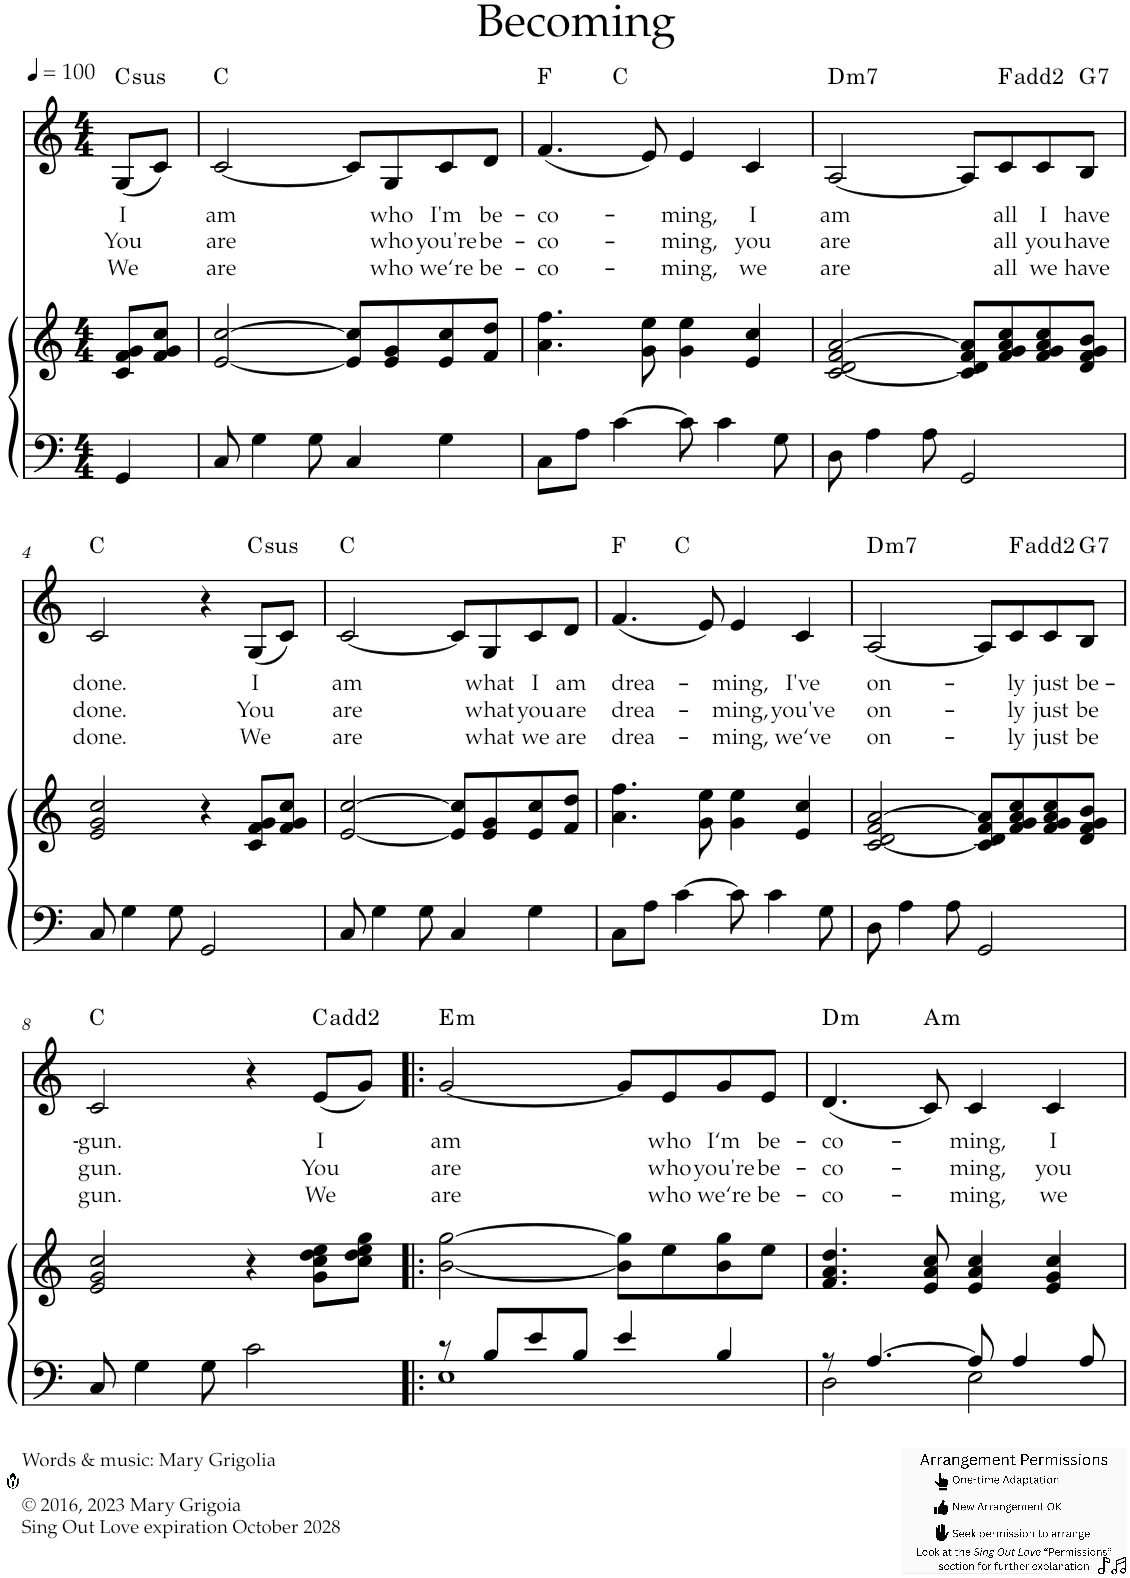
**kern	**kern	**kern	**text	**text	**text	**harte
*part3	*part2	*part1	*part1	*part1	*part1	*part1
*staff3	*staff2	*staff1	*staff1	*staff1	*staff1	*
*I"Piano	*I"Piano	*I"Violin	*	*	*	*
*I'Pno	*I'Pno	*I'Vln	*	*	*	*
*clefF4	*clefG2	*clefG2	*	*	*	*
*k[]	*k[]	*k[]	*	*	*	*
*M4/4	*M4/4	*M4/4	*	*	*	*
*MM100	*MM100	*MM100	*	*	*	*
=	=	=	=	=	=	=
!	!	!	!LO:LY:b	!LO:LY:b	!LO:LY:b	!LO:H:kt=sus
4GG/	8c/ 8f/ 8g/L	(<8G/L	I	You	We	C:sus4
.	8f/ 8g/ 8cc/J	8c/J)	.	.	.	.
=1	=1	=1	=1	=1	=1	=1
!	!	!	!LO:LY:b	!LO:LY:b	!LO:LY:b	!
8C/	[<2e/ [>2cc/	[<2c/	am	are	are	C:maj
4G\	.	.	.	.	.	.
8G\	.	.	.	.	.	.
4C/	8e/] 8cc/]L	8c/L]	.	.	.	.
!	!	!	!LO:LY:b	!LO:LY:b	!LO:LY:b	!
.	8e/ 8g/	8G/	who	who	who	.
!	!	!	!LO:LY:b	!LO:LY:b	!LO:LY:b	!
4G\	8e/ 8cc/	8c/	I'm	you're	we‘re	.
!	!	!	!LO:LY:b	!LO:LY:b	!LO:LY:b	!
.	8f/ 8dd/J	8d/J	be-	be-	be-	.
=2	=2	=2	=2	=2	=2	=2
!	!	!	!LO:LY:b	!LO:LY:b	!LO:LY:b	!
*	*	*^	*	*	*	*
8C\L	4.a\ 4.ff\	(<4.f/	4ryy	-co-	-co-	-co-	F:maj
8A\J	.	.	.	.	.	.	.
[>4c\	.	.	2.ryy	.	.	.	C:maj
.	8g\ 8ee\	8e/)	.	.	.	.	.
!	!	!	!	!LO:LY:b	!LO:LY:b	!LO:LY:b	!
8c\]	4g\ 4ee\	4e/	.	-ming,	-ming,	-ming,	.
4c\	.	.	.	.	.	.	.
!	!	!	!	!LO:LY:b	!LO:LY:b	!LO:LY:b	!
.	4e/ 4cc/	4c/	.	I	you	we	.
8G\	.	.	.	.	.	.	.
=3	=3	=3	=3	=3	=3	=3	=3
!	!	!	!	!LO:LY:b	!LO:LY:b	!LO:LY:b	!LO:H:kt=m7
*	*	*v	*v	*	*	*	*
8D\	[<2c/ 2d/ 2f/ [>2a/	[<2A/	am	are	are	D:min7
4A\	.	.	.	.	.	.
8A\	.	.	.	.	.	.
2GG/	8c/] 8d/ 8f/ 8a/]L	8A/L]	.	.	.	.
!	!	!	!LO:LY:b	!LO:LY:b	!LO:LY:b	!
.	8f/ 8g/ 8a/ 8cc/	8c/	all	all	all	F:maj(2)
!	!	!	!LO:LY:b	!LO:LY:b	!LO:LY:b	!
.	8f/ 8g/ 8a/ 8cc/	8c/	I	you	we	.
!	!	!	!LO:LY:b	!LO:LY:b	!LO:LY:b	!LO:H:kt=7
.	8d/ 8f/ 8g/ 8b/J	8B/J	have	have	have	G:7
!!LO:LB:g=z
=4	=4	=4	=4	=4	=4	=4
!	!	!	!LO:LY:b	!LO:LY:b	!LO:LY:b	!
8C/	2e/ 2g/ 2cc/	2c/	done.	done.	done.	C:maj
4G\	.	.	.	.	.	.
8G\	.	.	.	.	.	.
2GG/	4r	4r	.	.	.	.
!	!	!	!LO:LY:b	!LO:LY:b	!LO:LY:b	!LO:H:kt=sus
.	8c/ 8f/ 8g/L	(<8G/L	I	You	We	C:sus4
.	8f/ 8g/ 8cc/J	8c/J)	.	.	.	.
=5	=5	=5	=5	=5	=5	=5
!	!	!	!LO:LY:b	!LO:LY:b	!LO:LY:b	!
8C/	[<2e/ [>2cc/	[<2c/	am	are	are	C:maj
4G\	.	.	.	.	.	.
8G\	.	.	.	.	.	.
4C/	8e/] 8cc/]L	8c/L]	.	.	.	.
!	!	!	!LO:LY:b	!LO:LY:b	!LO:LY:b	!
.	8e/ 8g/	8G/	what	what	what	.
!	!	!	!LO:LY:b	!LO:LY:b	!LO:LY:b	!
4G\	8e/ 8cc/	8c/	I	you	we	.
!	!	!	!LO:LY:b	!LO:LY:b	!LO:LY:b	!
.	8f/ 8dd/J	8d/J	am	are	are	.
=6	=6	=6	=6	=6	=6	=6
!	!	!	!LO:LY:b	!LO:LY:b	!LO:LY:b	!
*	*	*^	*	*	*	*
8C\L	4.a\ 4.ff\	(<4.f/	4ryy	drea-	drea-	drea-	F:maj
8A\J	.	.	.	.	.	.	.
[>4c\	.	.	2.ryy	.	.	.	C:maj
.	8g\ 8ee\	8e/)	.	.	.	.	.
!	!	!	!	!LO:LY:b	!LO:LY:b	!LO:LY:b	!
8c\]	4g\ 4ee\	4e/	.	-ming,	-ming,	-ming,	.
4c\	.	.	.	.	.	.	.
!	!	!	!	!LO:LY:b	!LO:LY:b	!LO:LY:b	!
.	4e/ 4cc/	4c/	.	I've	you've	we‘ve	.
8G\	.	.	.	.	.	.	.
=7	=7	=7	=7	=7	=7	=7	=7
!	!	!	!	!LO:LY:b	!LO:LY:b	!LO:LY:b	!LO:H:kt=m7
*	*	*v	*v	*	*	*	*
8D\	[<2c/ 2d/ 2f/ [>2a/	[<2A/	on-	on-	on-	D:min7
4A\	.	.	.	.	.	.
8A\	.	.	.	.	.	.
2GG/	8c/] 8d/ 8f/ 8a/]L	8A/L]	.	.	.	.
!	!	!	!LO:LY:b	!LO:LY:b	!LO:LY:b	!
.	8f/ 8g/ 8a/ 8cc/	8c/	-ly	-ly	-ly	F:maj(2)
!	!	!	!LO:LY:b	!LO:LY:b	!LO:LY:b	!
.	8f/ 8g/ 8a/ 8cc/	8c/	just	just	just	.
!	!	!	!LO:LY:b	!LO:LY:b	!LO:LY:b	!LO:H:kt=7
.	8d/ 8f/ 8g/ 8b/J	8B/J	be-	be	be	G:7
!!LO:LB:g=z
=8	=8	=8	=8	=8	=8	=8
!	!	!	!LO:LY:b	!LO:LY:b	!LO:LY:b	!
8C/	2e/ 2g/ 2cc/	2c/	gun.	gun.	gun.	C:maj
4G\	.	.	.	.	.	.
8G\	.	.	.	.	.	.
2c\	4r	4r	.	.	.	.
!	!	!	!LO:LY:b	!LO:LY:b	!LO:LY:b	!
.	8g\ 8cc\ 8dd\ 8ee\L	(<8e/L	I	You	We	C:maj(2)
.	8cc\ 8dd\ 8ee\ 8gg\J	8g/J)	.	.	.	.
=9!|:	=9!|:	=9!|:	=9!|:	=9!|:	=9!|:	=9!|:
*^	*	*	*	*	*	*
!	!	!	!	!LO:LY:b	!LO:LY:b	!LO:LY:b	!LO:H:kt=m
8r	1E	[<2b\ [>2gg\	[<2g/	am	are	are	E:min
8B/L	.	.	.	.	.	.	.
8e/	.	.	.	.	.	.	.
8B/J	.	.	.	.	.	.	.
4e/	.	8b\] 8gg\]L	8g/L]	.	.	.	.
!	!	!	!	!LO:LY:b	!LO:LY:b	!LO:LY:b	!
.	.	8ee\	8e/	who	who	who	.
!	!	!	!	!LO:LY:b	!LO:LY:b	!LO:LY:b	!
4B/	.	8b\ 8gg\	8g/	I‘m	you're	we‘re	.
!	!	!	!	!LO:LY:b	!LO:LY:b	!LO:LY:b	!
.	.	8ee\J	8e/J	be-	be-	be-	.
=10	=10	=10	=10	=10	=10	=10	=10
!	!	!	!	!LO:LY:b	!LO:LY:b	!LO:LY:b	!LO:H:kt=m
8r	2D\	4.f/ 4.a/ 4.dd/	(<4.d/	-co-	-co-	-co-	D:min
[>4.A/	.	.	.	.	.	.	.
!	!	!	!	!	!	!	!LO:H:kt=m
.	.	8e/ 8a/ 8cc/	8c/)	.	.	.	A:min
!	!	!	!	!LO:LY:b	!LO:LY:b	!LO:LY:b	!
8A/]	2E\	4e/ 4a/ 4cc/	4c/	-ming,	-ming,	-ming,	.
4A/	.	.	.	.	.	.	.
!	!	!	!	!LO:LY:b	!LO:LY:b	!LO:LY:b	!
.	.	4e/ 4g/ 4cc/	4c/	I	you	we	.
8A/	.	.	.	.	.	.	.
*v	*v	*	*	*	*	*	*
=	=	=	=	=	=	=
*-	*-	*-	*-	*-	*-	*-
